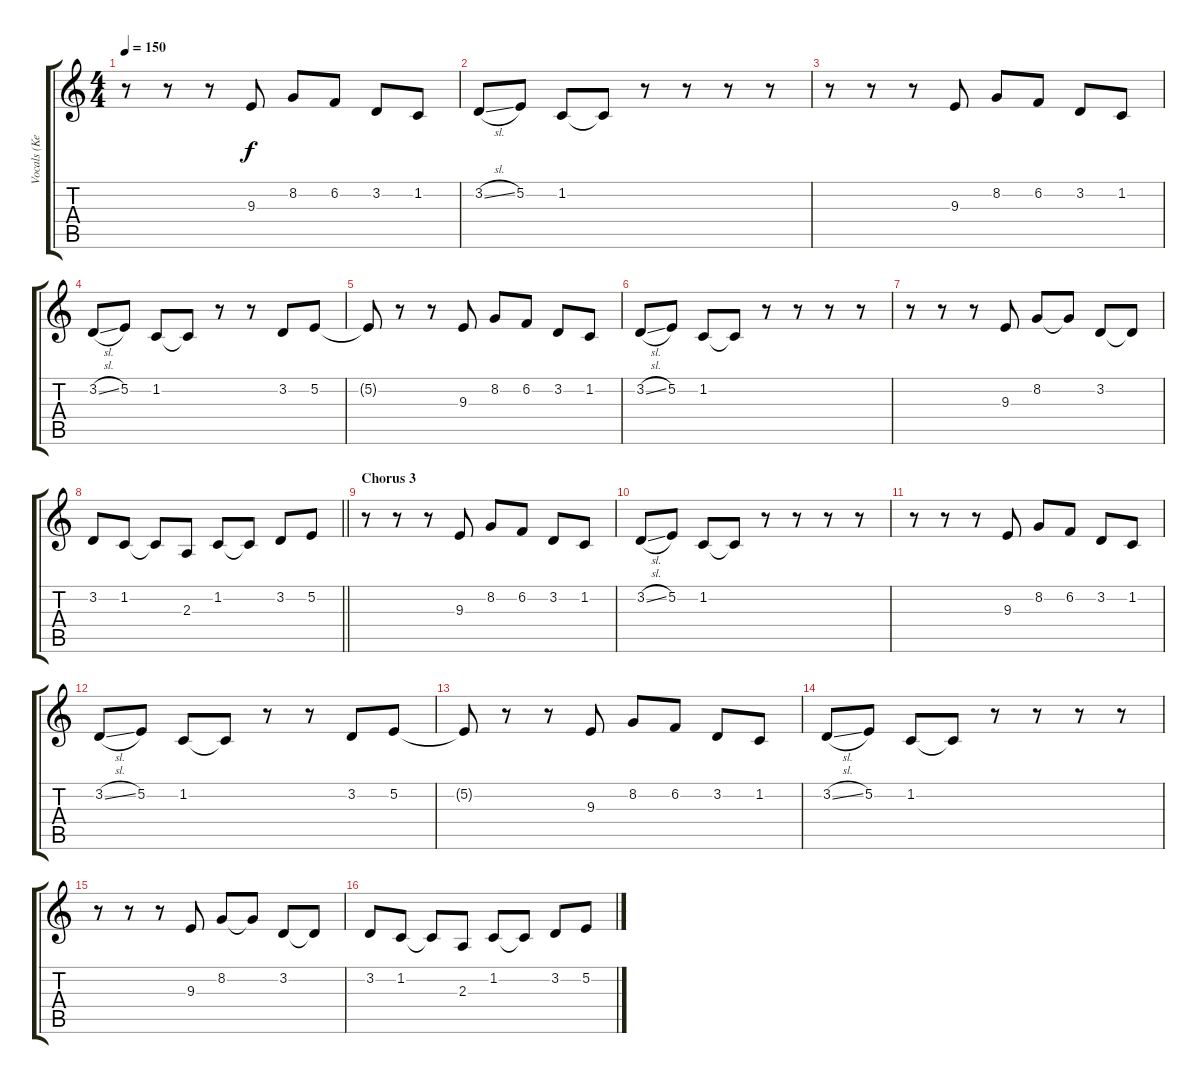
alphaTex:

\track ("Vocals (Kele)" "Vocals (Ke") {instrument altosax}
\staff {score tabs}
\tuning (E4 B3 G3 D3 A2 E2) {hide}
\ts (4 4)
\tempo 150
\clef g2
\ks c
r.8{dy f} r.8 r.8 9.3.8 8.2.8 6.2.8 3.2.8 1.2.8 |
3.2{sl}.8 5.2.8 1.2.8 1.2{t}.8 r.8 r.8 r.8 r.8 |
r.8 r.8 r.8 9.3.8 8.2.8 6.2.8 3.2.8 1.2.8 |
3.2{sl}.8 5.2.8 1.2.8 1.2{t}.8 r.8 r.8 3.2.8 5.2.8 |
5.2{t}.8 r.8 r.8 9.3.8 8.2.8 6.2.8 3.2.8 1.2.8 |
3.2{sl}.8 5.2.8 1.2.8 1.2{t}.8 r.8 r.8 r.8 r.8 |
r.8 r.8 r.8 9.3.8 8.2.8 8.2{t}.8 3.2.8 3.2{t}.8 |
\barLineRight lightlight
3.2.8 1.2.8 1.2{t}.8 2.3.8 1.2.8 1.2{t}.8 3.2.8 5.2.8 |
\section ("" "Chorus 3")
r.8 r.8 r.8 9.3.8 8.2.8 6.2.8 3.2.8 1.2.8 |
3.2{sl}.8 5.2.8 1.2.8 1.2{t}.8 r.8 r.8 r.8 r.8 |
r.8 r.8 r.8 9.3.8 8.2.8 6.2.8 3.2.8 1.2.8 |
3.2{sl}.8 5.2.8 1.2.8 1.2{t}.8 r.8 r.8 3.2.8 5.2.8 |
5.2{t}.8 r.8 r.8 9.3.8 8.2.8 6.2.8 3.2.8 1.2.8 |
3.2{sl}.8 5.2.8 1.2.8 1.2{t}.8 r.8 r.8 r.8 r.8 |
r.8 r.8 r.8 9.3.8 8.2.8 8.2{t}.8 3.2.8 3.2{t}.8 |
3.2.8 1.2.8 1.2{t}.8 2.3.8 1.2.8 1.2{t}.8 3.2.8 5.2.8
